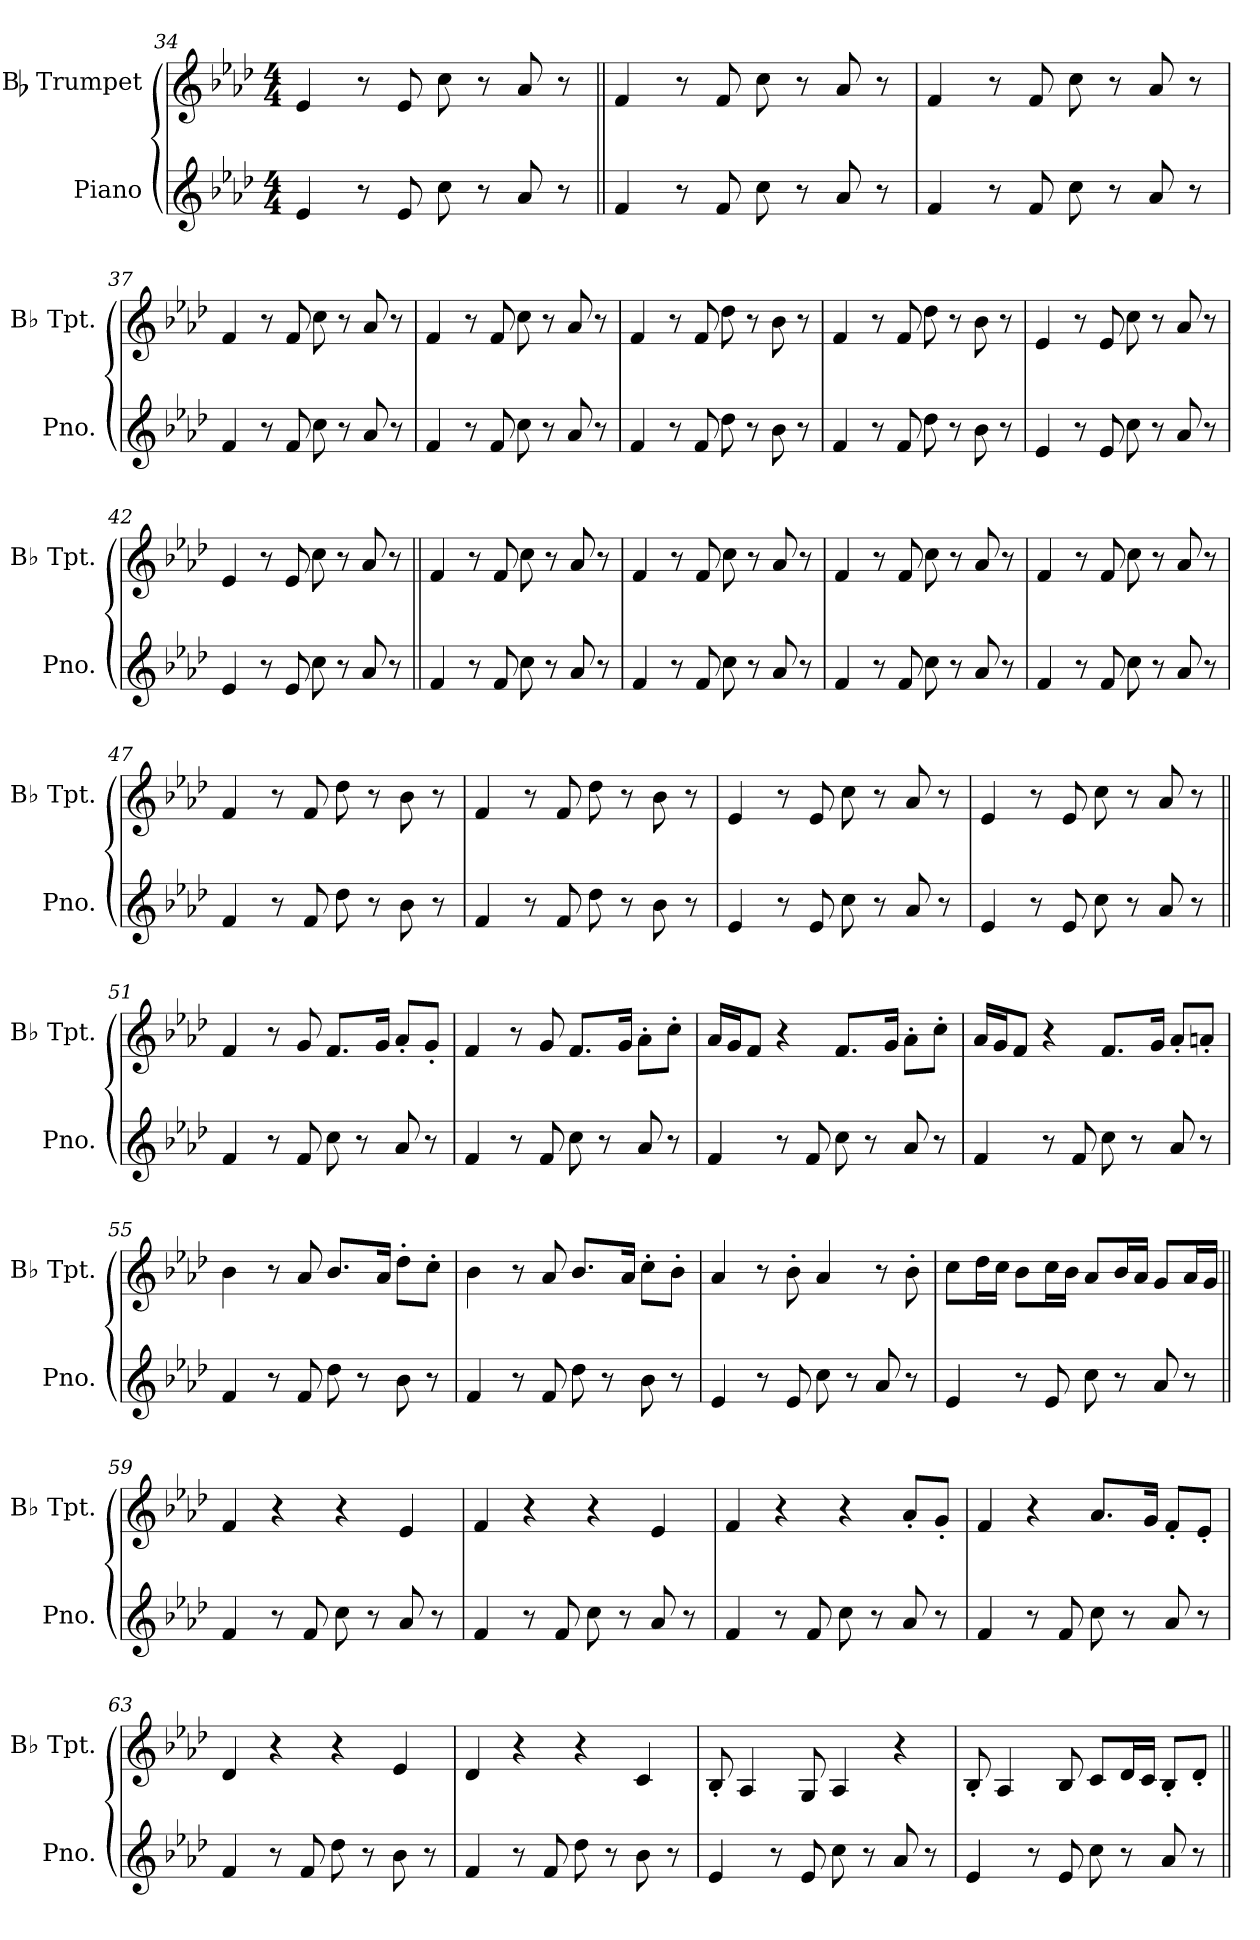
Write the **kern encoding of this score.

**kern	**kern
*part2	*part1
*staff2	*staff1
*I"Piano	*I"Bb Trumpet
*I'Pno.	*I'Bb Tpt.
*clefG2	*clefG2
*k[b-e-a-d-]	*k[b-e-a-d-]
*M4/4	*M4/4
=34	=34
4e-	4e-!
8r	8r
8e-	8e-!
8cc	8cc!
8r	8r
8a-	8a-!
8r	8r
=35||	=35||
4f	4f!
8r	8r
8f	8f!
8cc	8cc!
8r	8r
8a-	8a-!
8r	8r
=36	=36
4f	4f!
8r	8r
8f	8f!
8cc	8cc!
8r	8r
8a-	8a-!
8r	8r
=37	=37
4f	4f!
8r	8r
8f	8f!
8cc	8cc!
8r	8r
8a-	8a-!
8r	8r
=38	=38
4f	4f!
8r	8r
8f	8f!
8cc	8cc!
8r	8r
8a-	8a-!
8r	8r
=39	=39
4f	4f!
8r	8r
8f	8f!
8dd-	8dd-!
8r	8r
8b-	8b-!
8r	8r
=40	=40
4f	4f!
8r	8r
8f	8f!
8dd-	8dd-!
8r	8r
8b-	8b-!
8r	8r
=41	=41
4e-	4e-!
8r	8r
8e-	8e-!
8cc	8cc!
8r	8r
8a-	8a-!
8r	8r
=42	=42
4e-	4e-!
8r	8r
8e-	8e-!
8cc	8cc!
8r	8r
8a-	8a-!
8r	8r
=43||	=43||
4f	4f!
8r	8r
8f	8f!
8cc	8cc!
8r	8r
8a-	8a-!
8r	8r
=44	=44
4f	4f!
8r	8r
8f	8f!
8cc	8cc!
8r	8r
8a-	8a-!
8r	8r
=45	=45
4f	4f!
8r	8r
8f	8f!
8cc	8cc!
8r	8r
8a-	8a-!
8r	8r
=46	=46
4f	4f!
8r	8r
8f	8f!
8cc	8cc!
8r	8r
8a-	8a-!
8r	8r
=47	=47
4f	4f!
8r	8r
8f	8f!
8dd-	8dd-!
8r	8r
8b-	8b-!
8r	8r
=48	=48
4f	4f!
8r	8r
8f	8f!
8dd-	8dd-!
8r	8r
8b-	8b-!
8r	8r
=49	=49
4e-	4e-!
8r	8r
8e-	8e-!
8cc	8cc!
8r	8r
8a-	8a-!
8r	8r
=50	=50
4e-	4e-!
8r	8r
8e-	8e-!
8cc	8cc!
8r	8r
8a-	8a-!
8r	8r
=51||	=51||
4f	4f
8r	8r
8f	8g
8cc	8.fL
8r	.
.	16gJk
8a-	8a-'L
8r	8g'J
=52	=52
4f	4f
8r	8r
8f	8g
8cc	8.fL
8r	.
.	16gJk
8a-	8a-'L
8r	8cc'J
=53	=53
4f	16a-LL
.	16gJ
.	8fJ
8r	4r
8f	.
8cc	8.fL
8r	.
.	16gJk
8a-	8a-'L
8r	8cc'J
=54	=54
4f	16a-LL
.	16gJ
.	8fJ
8r	4r
8f	.
8cc	8.fL
8r	.
.	16gJk
8a-	8a-'L
8r	8an'J
=55	=55
4f	4b-
8r	8r
8f	8a-
8dd-	8.b-L
8r	.
.	16a-Jk
8b-	8dd-'L
8r	8cc'J
=56	=56
4f	4b-
8r	8r
8f	8a-
8dd-	8.b-L
8r	.
.	16a-Jk
8b-	8cc'L
8r	8b-'J
=57	=57
4e-	4a-
8r	8r
8e-	8b-'
8cc	4a-
8r	.
8a-	8r
8r	8b-'
=58	=58
4e-	8ccL
.	16dd-L
.	16ccJJ
8r	8b-L
8e-	16ccL
.	16b-JJ
8cc	8a-L
8r	16b-L
.	16a-JJ
8a-	8gL
8r	16a-L
.	16gJJ
=59||	=59||
4f	4f
8r	4r
8f	.
8cc	4r
8r	.
8a-	4e-
8r	.
=60	=60
4f	4f
8r	4r
8f	.
8cc	4r
8r	.
8a-	4e-
8r	.
=61	=61
4f	4f
8r	4r
8f	.
8cc	4r
8r	.
8a-	8a-'L
8r	8g'J
=62	=62
4f	4f
8r	4r
8f	.
8cc	8.a-L
8r	.
.	16gJk
8a-	8f'L
8r	8e-'J
=63	=63
4f	4d-
8r	4r
8f	.
8dd-	4r
8r	.
8b-	4e-
8r	.
=64	=64
4f	4d-
8r	4r
8f	.
8dd-	4r
8r	.
8b-	4c
8r	.
=65	=65
4e-	8B-'
.	4A-
8r	.
8e-	8G
8cc	4A-
8r	.
8a-	4r
8r	.
=66	=66
4e-	8B-'
.	4A-
8r	.
8e-	8B-
8cc	8cL
8r	16d-L
.	16cJJ
8a-	8B-'L
8r	8d-'J
=||	=||
*-	*-
